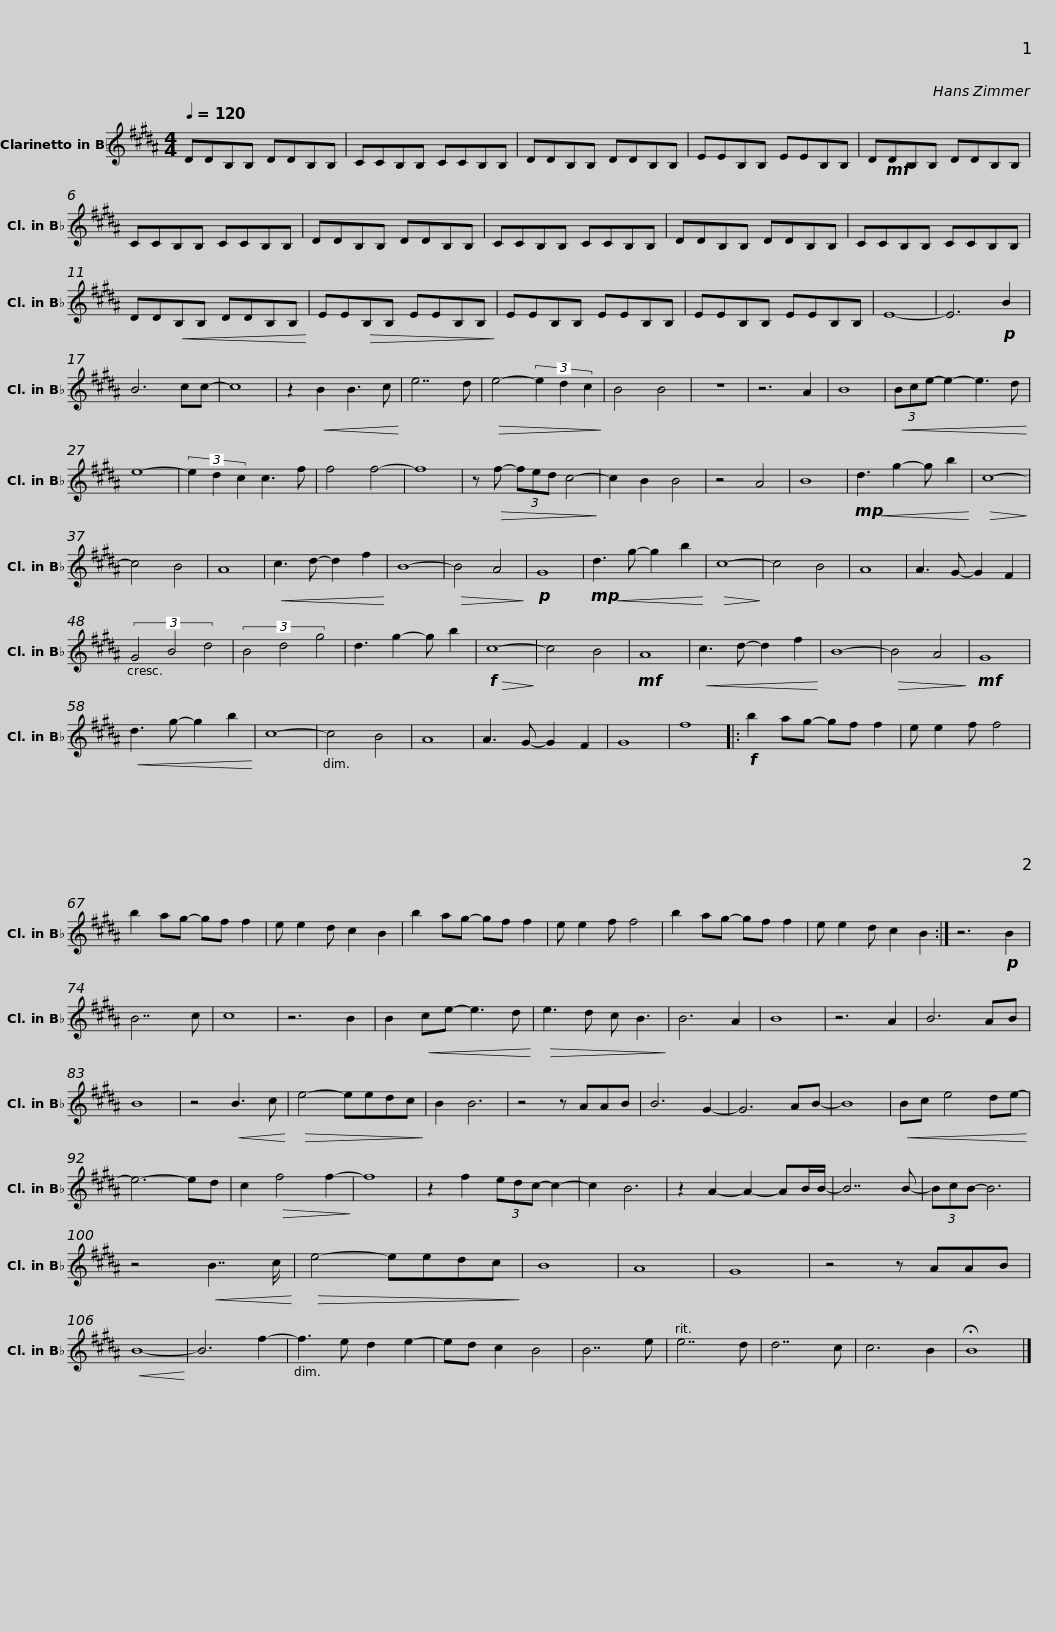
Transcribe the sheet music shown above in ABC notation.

X:1
L:1/8
Q:1/4=120
M:4/4
I:linebreak $
K:none
V:1 treble transpose=-2
V:1
[K:B] DDB,B, DDB,B, | CCB,B, CCB,B, | DDB,B, DDB,B, | EEB,B, EEB,B, |$ D!mf!DB,B, DDB,B, | %5
 CCB,B, CCB,B, | DDB,B, DDB,B, |$ CCB,B, CCB,B, | DDB,B, DDB,B, | CCB,B, CCB,B, |$ %10
 DD!<(!B,B, DDB,B,!<)! | EE!>(!B,B, EEB,B,!>)! | EEB,B, EEB,B, | EEB,B, EEB,B, | E8- |$ %15
 E6!p! B2 | B6 cc- | c8 | z2!<(! B2 B3 c!<)! | e7 d | %20
!>(! e4- (3e2 d2 c2!>)! | B4 B4 | z8 | z6 A2 | B8 |$ %25
!<(! (3Bce- e2- e3 d!<)! | e8- | (3e2 d2 c2 c3 f | f4 f4- | f8 | %30
 z!>(! f- (3fed c4-!>)! | c2 B2 B4 | z4 A4 | B8 |$!mp!!<(! d3 g2- g b2!<)! | %35
!>(! c8-!>)! | c4 B4 | A8 |!<(! c3 d- d2 f2!<)! | B8- | %40
!>(! B4 A4!>)! |!p! G8 |!mp!!<(! d3 g- g2 b2!<)! |!>(! c8-!>)! | c4 B4 | %45
 A8 |$ A3 G- G2 F2 | (3G4 B4 d4 | (3B4 d4 g4 | d3 g2- g b2 | %50
!f!!>(! c8-!>)! | c4 B4 |!mf! A8 |!<(! c3 d- d2 f2!<)! | B8- | %55
!>(! B4 A4!>)! |!mf! G8 |$!<(! d3 g- g2 b2!<)! | c8- | c4 B4 | %60
 A8 | A3 G- G2 F2 | G8 | f8 |:!f! b2 ag- gf f2 | %65
 e e2 f f4 |$ b2 ag- gf f2 | e e2 d c2 B2 | b2 ag- gf f2 | e e2 f f4 | %70
 b2 ag- gf f2 | e e2 d c2 B2 :|$ z6!p! B2 | B7 c | c8 | %75
 z6 B2 | B2!<(! ce- e3 d!<)! |!>(! e3 d c B3!>)! | B6 A2 | B8 | %80
 z6 A2 | B6 AB | B8 |$ z4!<(! B3 c!<)! |!>(! e4- eedc!>)! | %85
 B2 B6 | z4 z AAB | B6 G2- | G6 AB- | B8 | %90
!<(! Bc e4 de-!<)! | e6- ed |$ c2!>(! f4 f2-!>)! | f8 | z2 f2 (3edc- c2- | %95
 c2 B6 | z2 A2- A2- AB/B/- | B7 B- | (3BcB- B6 | z4!<(! B7/2 c/!<)! |$ %100
!>(! e4- eedc!>)! | B8 | A8 | G8 | z4 z AAB | %105
!<(! B8-!<)! | B6 f2- | f3 e d2 e2- | ed c2 B4 | B7 e |$ %110
 e7 d | d7 c | c6 B2 | !fermata!B8 |] %114
